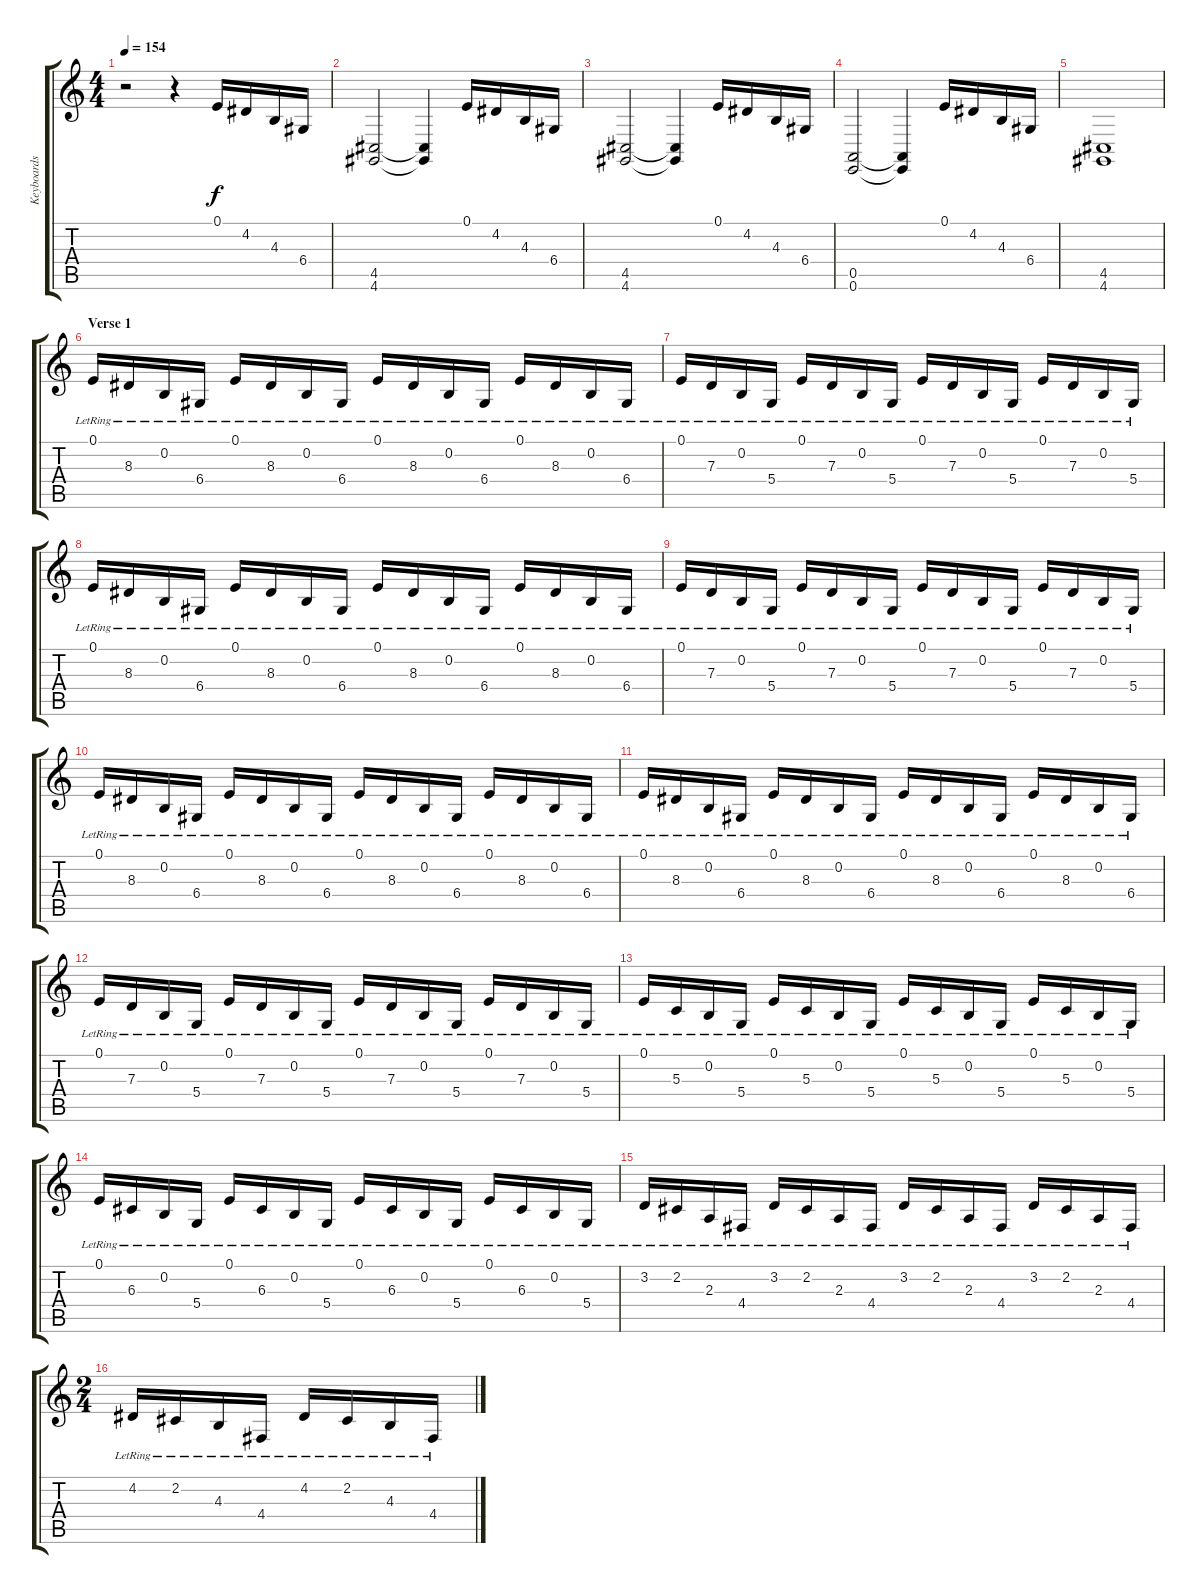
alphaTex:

\track ("Keyboards" "Keyboards") {instrument brightacousticpiano}
\staff {score tabs}
\tuning (E4 B3 G3 D3 A2 E2) {hide}
\ts (4 4)
\tempo 154
\tempo 72
\tempo 154
\clef g2
\ks c
r.2{dy f instrument brightacousticpiano} r.4 0.1.16 4.2.16 4.3.16 6.4.16 |
(4.5 4.6).2 (4.5{t} 4.6{t}).4 0.1.16 4.2.16 4.3.16 6.4.16 |
(4.5 4.6).2 (4.5{t} 4.6{t}).4 0.1.16 4.2.16 4.3.16 6.4.16 |
(0.5 0.6).2 (0.5{t} 0.6{t}).4 0.1.16 4.2.16 4.3.16 6.4.16 |
(4.5 4.6).1 |
\section ("" "Verse 1")
0.1{lr}.16 8.3{lr}.16 0.2{lr}.16 6.4{lr}.16 0.1{lr}.16 8.3{lr}.16 0.2{lr}.16 6.4{lr}.16 0.1{lr}.16 8.3{lr}.16 0.2{lr}.16 6.4{lr}.16 0.1{lr}.16 8.3{lr}.16 0.2{lr}.16 6.4{lr}.16 |
0.1{lr}.16 7.3{lr}.16 0.2{lr}.16 5.4{lr}.16 0.1{lr}.16 7.3{lr}.16 0.2{lr}.16 5.4{lr}.16 0.1{lr}.16 7.3{lr}.16 0.2{lr}.16 5.4{lr}.16 0.1{lr}.16 7.3{lr}.16 0.2{lr}.16 5.4{lr}.16 |
0.1{lr}.16 8.3{lr}.16 0.2{lr}.16 6.4{lr}.16 0.1{lr}.16 8.3{lr}.16 0.2{lr}.16 6.4{lr}.16 0.1{lr}.16 8.3{lr}.16 0.2{lr}.16 6.4{lr}.16 0.1{lr}.16 8.3{lr}.16 0.2{lr}.16 6.4{lr}.16 |
0.1{lr}.16 7.3{lr}.16 0.2{lr}.16 5.4{lr}.16 0.1{lr}.16 7.3{lr}.16 0.2{lr}.16 5.4{lr}.16 0.1{lr}.16 7.3{lr}.16 0.2{lr}.16 5.4{lr}.16 0.1{lr}.16 7.3{lr}.16 0.2{lr}.16 5.4{lr}.16 |
0.1{lr}.16 8.3{lr}.16 0.2{lr}.16 6.4{lr}.16 0.1{lr}.16 8.3{lr}.16 0.2{lr}.16 6.4{lr}.16 0.1{lr}.16 8.3{lr}.16 0.2{lr}.16 6.4{lr}.16 0.1{lr}.16 8.3{lr}.16 0.2{lr}.16 6.4{lr}.16 |
0.1{lr}.16 8.3{lr}.16 0.2{lr}.16 6.4{lr}.16 0.1{lr}.16 8.3{lr}.16 0.2{lr}.16 6.4{lr}.16 0.1{lr}.16 8.3{lr}.16 0.2{lr}.16 6.4{lr}.16 0.1{lr}.16 8.3{lr}.16 0.2{lr}.16 6.4{lr}.16 |
0.1{lr}.16 7.3{lr}.16 0.2{lr}.16 5.4{lr}.16 0.1{lr}.16 7.3{lr}.16 0.2{lr}.16 5.4{lr}.16 0.1{lr}.16 7.3{lr}.16 0.2{lr}.16 5.4{lr}.16 0.1{lr}.16 7.3{lr}.16 0.2{lr}.16 5.4{lr}.16 |
0.1{lr}.16 5.3{lr}.16 0.2{lr}.16 5.4{lr}.16 0.1{lr}.16 5.3{lr}.16 0.2{lr}.16 5.4{lr}.16 0.1{lr}.16 5.3{lr}.16 0.2{lr}.16 5.4{lr}.16 0.1{lr}.16 5.3{lr}.16 0.2{lr}.16 5.4{lr}.16 |
0.1{lr}.16 6.3{lr}.16 0.2{lr}.16 5.4{lr}.16 0.1{lr}.16 6.3{lr}.16 0.2{lr}.16 5.4{lr}.16 0.1{lr}.16 6.3{lr}.16 0.2{lr}.16 5.4{lr}.16 0.1{lr}.16 6.3{lr}.16 0.2{lr}.16 5.4{lr}.16 |
3.2{lr}.16 2.2{lr}.16 2.3{lr}.16 4.4{lr}.16 3.2{lr}.16 2.2{lr}.16 2.3{lr}.16 4.4{lr}.16 3.2{lr}.16 2.2{lr}.16 2.3{lr}.16 4.4{lr}.16 3.2{lr}.16 2.2{lr}.16 2.3{lr}.16 4.4{lr}.16 |
\ts (2 4)
4.2{lr}.16 2.2{lr}.16 4.3{lr}.16 4.4{lr}.16 4.2{lr}.16 2.2{lr}.16 4.3{lr}.16 4.4{lr}.16
